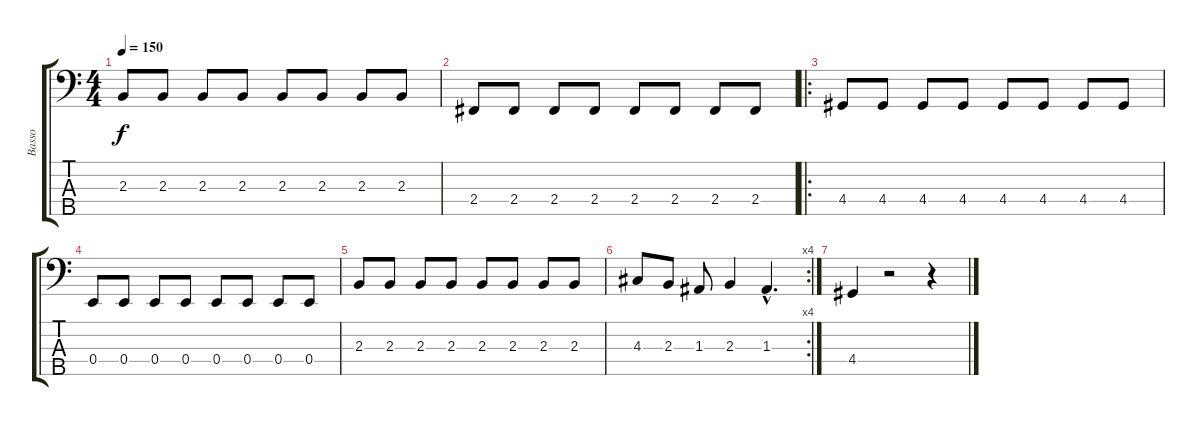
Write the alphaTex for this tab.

\track ("Basso" "Basso") {instrument electricbassfinger}
\staff {score tabs}
\tuning (G2 D2 A1 E1 B0) {hide}
\ts (4 4)
\tempo 150
\clef f4
\ks c
2.3.8{dy f} 2.3.8 2.3.8 2.3.8 2.3.8 2.3.8 2.3.8 2.3.8 |
2.4.8 2.4.8 2.4.8 2.4.8 2.4.8 2.4.8 2.4.8 2.4.8 |
\ro
4.4.8 4.4.8 4.4.8 4.4.8 4.4.8 4.4.8 4.4.8 4.4.8 |
0.4.8 0.4.8 0.4.8 0.4.8 0.4.8 0.4.8 0.4.8 0.4.8 |
2.3.8 2.3.8 2.3.8 2.3.8 2.3.8 2.3.8 2.3.8 2.3.8 |
\rc 4
4.3.8 2.3.8 1.3.8 2.3.4 1.3{hac}.4{d} |
4.4.4 r.2 r.4
